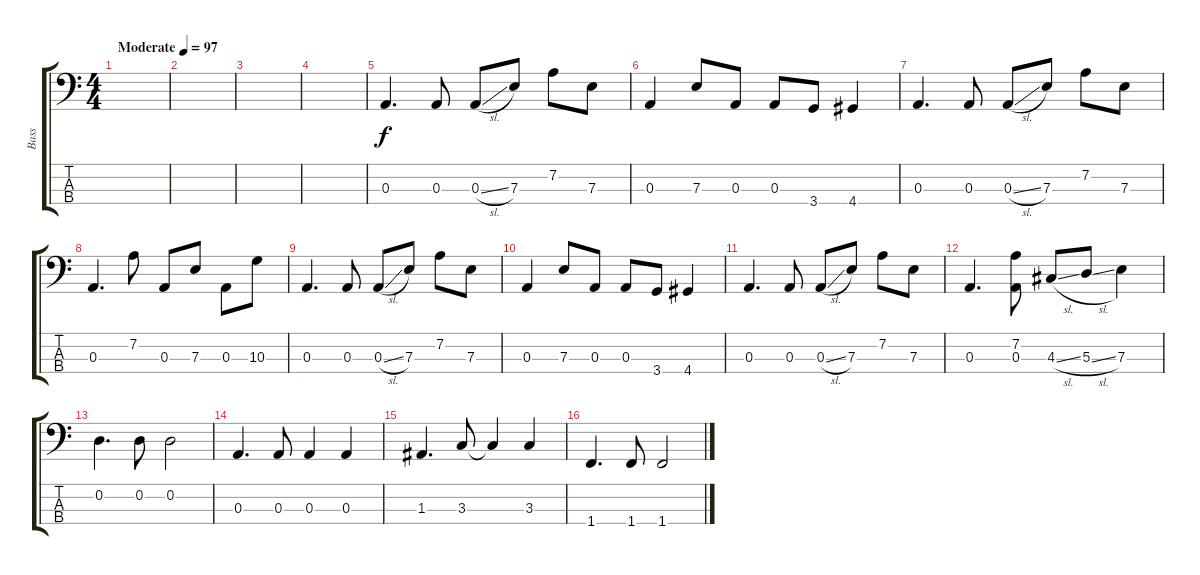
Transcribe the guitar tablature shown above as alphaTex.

\track ("Bass" "Bass") {instrument fretlessbass}
\staff {score tabs}
\tuning (G2 D2 A1 E1) {hide}
\ts (4 4)
\tempo (97 "Moderate")
\clef f4
\ks c
|
|
|
|
0.3.4{d} 0.3.8 0.3{sl}.8 7.3.8 7.2.8 7.3.8 |
0.3.4 7.3.8 0.3.8 0.3.8 3.4.8 4.4.4 |
0.3.4{d} 0.3.8 0.3{sl}.8 7.3.8 7.2.8 7.3.8 |
0.3.4{d} 7.2.8 0.3.8 7.3.8 0.3.8 10.3.8 |
0.3.4{d} 0.3.8 0.3{sl}.8 7.3.8 7.2.8 7.3.8 |
0.3.4 7.3.8 0.3.8 0.3.8 3.4.8 4.4.4 |
0.3.4{d} 0.3.8 0.3{sl}.8 7.3.8 7.2.8 7.3.8 |
0.3.4{d} (7.2 0.3).8 4.3{sl}.8 5.3{sl}.8 7.3.4 |
0.2.4{d} 0.2.8 0.2.2 |
0.3.4{d} 0.3.8 0.3.4 0.3.4 |
1.3.4{d} 3.3.8 3.3{t}.4 3.3.4 |
1.4.4{d} 1.4.8 1.4.2
